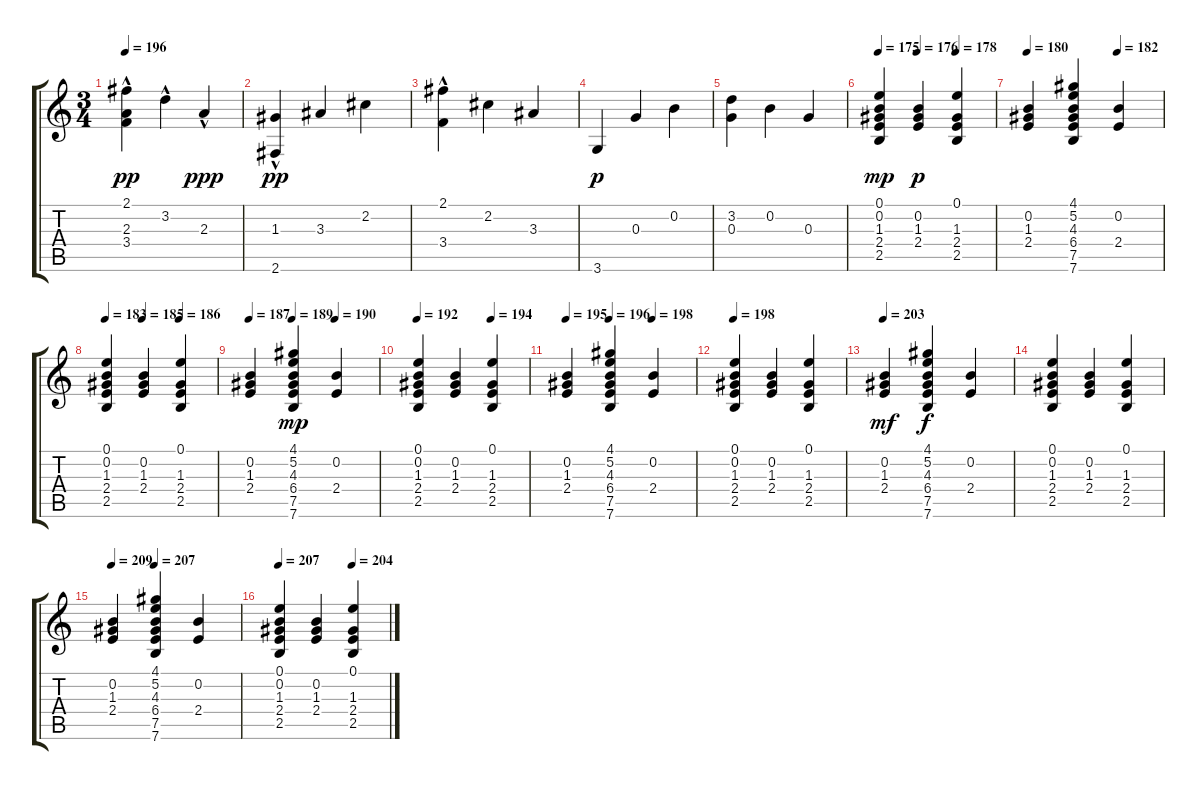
\track "" {instrument acousticguitarnylon}
\staff {score tabs}
\tuning (E4 B3 G3 D3 A2 E2) {hide}
\ts (3 4)
\tempo 196
\clef g2
\ks c
(2.1{hac} 2.3 3.4).4{dy pp} 3.2{hac}.4 2.3{hac}.4{dy ppp} |
(1.3{hac} 2.6).4{dy pp} 3.3.4 2.2.4 |
(2.1 3.4{hac}).4 2.2.4 3.3.4 |
3.6.4{dy p} 0.3.4 0.2.4 |
(3.2 0.3).4 0.2.4 0.3.4 |
\tempo 175
\tempo (176 0.3333333333333333)
\tempo (178 0.6666666666666666)
(0.1 0.2 1.3 2.4 2.5).4{dy mp} (0.2 1.3 2.4).4{dy p} (0.1 1.3 2.4 2.5).4 |
\tempo 180
\tempo (182 0.6666666666666666)
(0.2 1.3 2.4).4 (4.1 5.2 4.3 6.4 7.5 7.6).4 (0.2 2.4).4 |
\tempo 183
\tempo (185 0.3333333333333333)
\tempo (186 0.6666666666666666)
(0.1 0.2 1.3 2.4 2.5).4 (0.2 1.3 2.4).4 (0.1 1.3 2.4 2.5).4 |
\tempo 187
\tempo (189 0.3333333333333333)
\tempo (190 0.6666666666666666)
(0.2 1.3 2.4).4 (4.1 5.2 4.3 6.4 7.5 7.6).4{dy mp} (0.2 2.4).4 |
\tempo 192
\tempo (194 0.6666666666666666)
(0.1 0.2 1.3 2.4 2.5).4 (0.2 1.3 2.4).4 (0.1 1.3 2.4 2.5).4 |
\tempo 195
\tempo (196 0.3333333333333333)
\tempo (198 0.6666666666666666)
(0.2 1.3 2.4).4 (4.1 5.2 4.3 6.4 7.5 7.6).4 (0.2 2.4).4 |
\tempo 198
(0.1 0.2 1.3 2.4 2.5).4 (0.2 1.3 2.4).4 (0.1 1.3 2.4 2.5).4 |
\tempo 203
(0.2 1.3 2.4).4{dy mf} (4.1 5.2 4.3 6.4 7.5 7.6).4{dy f} (0.2 2.4).4 |
(0.1 0.2 1.3 2.4 2.5).4 (0.2 1.3 2.4).4 (0.1 1.3 2.4 2.5).4 |
\tempo 209
\tempo (207 0.3333333333333333)
(0.2 1.3 2.4).4 (4.1 5.2 4.3 6.4 7.5 7.6).4 (0.2 2.4).4 |
\tempo 207
\tempo (204 0.6666666666666666)
(0.1 0.2 1.3 2.4 2.5).4 (0.2 1.3 2.4).4 (0.1 1.3 2.4 2.5).4
